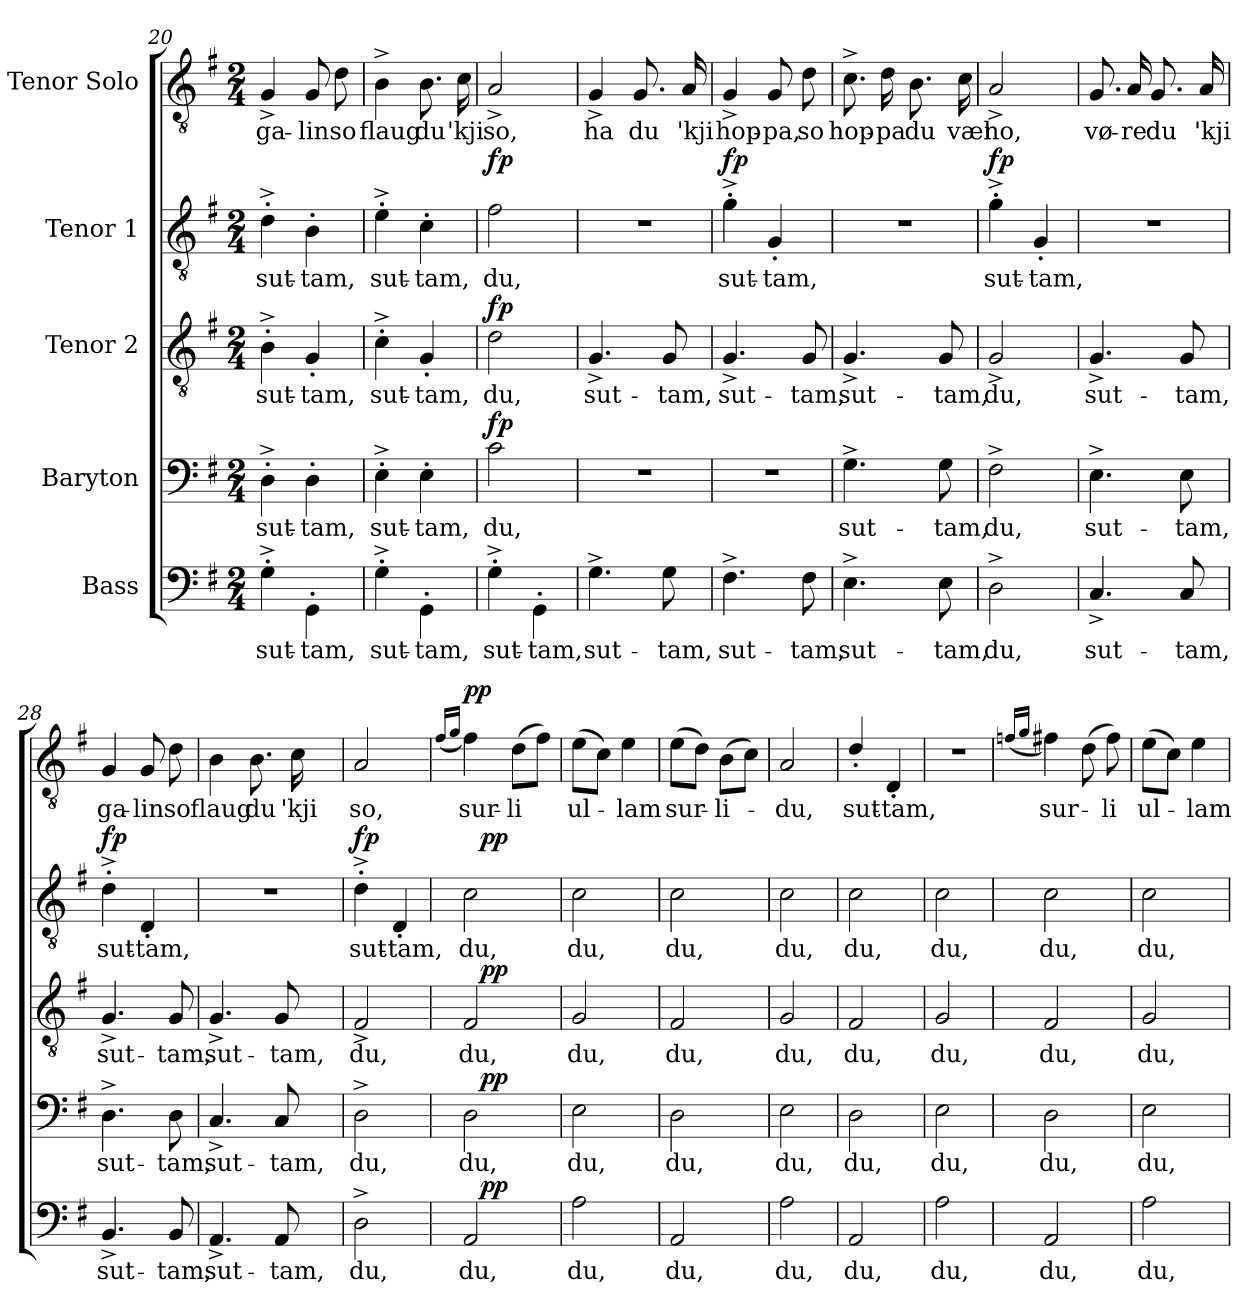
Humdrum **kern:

**kern	**text	**dynam	**kern	**text	**dynam	**kern	**text	**dynam	**kern	**text	**dynam	**kern	**text	**dynam
*part5	*part5	*part5	*part4	*part4	*part4	*part3	*part3	*part3	*part2	*part2	*part2	*part1	*part1	*part1
*staff5	*staff5	*staff5	*staff4	*staff4	*staff4	*staff3	*staff3	*staff3	*staff2	*staff2	*staff2	*staff1	*staff1	*staff1
*I"Bass	*	*	*I"Baryton	*	*	*I"Tenor 2	*	*	*I"Tenor 1	*	*	*I"Tenor Solo	*	*
*clefF4	*	*	*clefF4	*	*	*clefGv2	*	*	*clefGv2	*	*	*clefGv2	*	*
*k[f#]	*	*	*k[f#]	*	*	*k[f#]	*	*	*k[f#]	*	*	*k[f#]	*	*
*G:	*	*	*G:	*	*	*G:	*	*	*G:	*	*	*G:	*	*
*M2/4	*	*	*M2/4	*	*	*M2/4	*	*	*M2/4	*	*	*M2/4	*	*
=20	=20	=20	=20	=20	=20	=20	=20	=20	=20	=20	=20	=20	=20	=20
!	!LO:LY:b	!	!	!LO:LY:b	!	!	!LO:LY:b	!	!	!LO:LY:b	!	!	!LO:LY:b	!
4G'^\	sut-	.	4D'^\	sut-	.	4B'^\	sut-	.	4d'^\	sut-	.	4G^/	ga-	.
!	!LO:LY:b	!	!	!LO:LY:b	!	!	!LO:LY:b	!	!	!LO:LY:b	!	!	!LO:LY:b	!
4GG'\	-tam,	.	4D'\	-tam,	.	4G'/	-tam,	.	4B'\	-tam,	.	8G/	-lin	.
!	!	!	!	!	!	!	!	!	!	!	!	!	!LO:LY:b	!
.	.	.	.	.	.	.	.	.	.	.	.	8d\	so	.
=21	=21	=21	=21	=21	=21	=21	=21	=21	=21	=21	=21	=21	=21	=21
!	!LO:LY:b	!	!	!LO:LY:b	!	!	!LO:LY:b	!	!	!LO:LY:b	!	!	!LO:LY:b	!
4G'^\	sut-	.	4E'^\	sut-	.	4c'^\	sut-	.	4e'^\	sut-	.	4B^\	flaug	.
!	!LO:LY:b	!	!	!LO:LY:b	!	!	!LO:LY:b	!	!	!LO:LY:b	!	!	!LO:LY:b	!
4GG'\	-tam,	.	4E'\	-tam,	.	4G'/	-tam,	.	4c'\	-tam,	.	8.B\	du	.
!	!	!	!	!	!	!	!	!	!	!	!	!	!LO:LY:b	!
.	.	.	.	.	.	.	.	.	.	.	.	16c\	'kji	.
=22	=22	=22	=22	=22	=22	=22	=22	=22	=22	=22	=22	=22	=22	=22
!	!LO:LY:b	!	!	!LO:LY:b	!LO:DY:a	!	!LO:LY:b	!LO:DY:a	!	!LO:LY:b	!LO:DY:a	!	!LO:LY:b	!
4G'^\	sut-	.	2c\	du,	fp	2d\	du,	fp	2f#\	du,	fp	2A^/	so,	.
!	!LO:LY:b	!	!	!	!	!	!	!	!	!	!	!	!	!
4GG'\	-tam,	.	.	.	.	.	.	.	.	.	.	.	.	.
!!LO:PB:g=z
=23	=23	=23	=23	=23	=23	=23	=23	=23	=23	=23	=23	=23	=23	=23
!	!LO:LY:b	!	!	!	!	!	!LO:LY:b	!	!	!	!	!	!LO:LY:b	!
4.G^\	sut-	.	2r	.	.	4.G^/	sut-	.	2r	.	.	4G^/	ha	.
!	!	!	!	!	!	!	!	!	!	!	!	!	!LO:LY:b	!
.	.	.	.	.	.	.	.	.	.	.	.	8.G/	du	.
!	!LO:LY:b	!	!	!	!	!	!LO:LY:b	!	!	!	!	!	!	!
8G\	-tam,	.	.	.	.	8G/	-tam,	.	.	.	.	.	.	.
!	!	!	!	!	!	!	!	!	!	!	!	!	!LO:LY:b	!
.	.	.	.	.	.	.	.	.	.	.	.	16A/	'kji	.
=24	=24	=24	=24	=24	=24	=24	=24	=24	=24	=24	=24	=24	=24	=24
!	!LO:LY:b	!	!	!	!	!	!LO:LY:b	!	!	!LO:LY:b	!LO:DY:a	!	!LO:LY:b	!
4.F#^\	sut-	.	2r	.	.	4.G^/	sut-	.	4g'^\	sut-	fp	4G^/	hop-	.
!	!	!	!	!	!	!	!	!	!	!LO:LY:b	!	!	!LO:LY:b	!
.	.	.	.	.	.	.	.	.	4G'/	-tam,	.	8G/	-pa,	.
!	!LO:LY:b	!	!	!	!	!	!LO:LY:b	!	!	!	!	!	!LO:LY:b	!
8F#\	-tam,	.	.	.	.	8G/	-tam,	.	.	.	.	8d\	so	.
=25	=25	=25	=25	=25	=25	=25	=25	=25	=25	=25	=25	=25	=25	=25
!	!LO:LY:b	!	!	!LO:LY:b	!	!	!LO:LY:b	!	!	!	!	!	!LO:LY:b	!
4.E^\	sut-	.	4.G^\	sut-	.	4.G^/	sut-	.	2r	.	.	8.c^\	hop-	.
!	!	!	!	!	!	!	!	!	!	!	!	!	!LO:LY:b	!
.	.	.	.	.	.	.	.	.	.	.	.	16d\	-pa	.
!	!	!	!	!	!	!	!	!	!	!	!	!	!LO:LY:b	!
.	.	.	.	.	.	.	.	.	.	.	.	8.B\	du	.
!	!LO:LY:b	!	!	!LO:LY:b	!	!	!LO:LY:b	!	!	!	!	!	!	!
8E\	-tam,	.	8G\	-tam,	.	8G/	-tam,	.	.	.	.	.	.	.
!	!	!	!	!	!	!	!	!	!	!	!	!	!LO:LY:b	!
.	.	.	.	.	.	.	.	.	.	.	.	16c\	væl	.
=26	=26	=26	=26	=26	=26	=26	=26	=26	=26	=26	=26	=26	=26	=26
!	!LO:LY:b	!	!	!LO:LY:b	!	!	!LO:LY:b	!	!	!LO:LY:b	!LO:DY:a	!	!LO:LY:b	!
2D^\	du,	.	2F#^\	du,	.	2G^/	du,	.	4g'^\	sut-	fp	2A^/	no,	.
!	!	!	!	!	!	!	!	!	!	!LO:LY:b	!	!	!	!
.	.	.	.	.	.	.	.	.	4G'/	-tam,	.	.	.	.
=27	=27	=27	=27	=27	=27	=27	=27	=27	=27	=27	=27	=27	=27	=27
!	!LO:LY:b	!	!	!LO:LY:b	!	!	!LO:LY:b	!	!	!	!	!	!LO:LY:b	!
4.C^/	sut-	.	4.E^\	sut-	.	4.G^/	sut-	.	2r	.	.	8.G/	vø-	.
!	!	!	!	!	!	!	!	!	!	!	!	!	!LO:LY:b	!
.	.	.	.	.	.	.	.	.	.	.	.	16A/	-re	.
!	!	!	!	!	!	!	!	!	!	!	!	!	!LO:LY:b	!
.	.	.	.	.	.	.	.	.	.	.	.	8.G/	du	.
!	!LO:LY:b	!	!	!LO:LY:b	!	!	!LO:LY:b	!	!	!	!	!	!	!
8C/	-tam,	.	8E\	-tam,	.	8G/	-tam,	.	.	.	.	.	.	.
!	!	!	!	!	!	!	!	!	!	!	!	!	!LO:LY:b	!
.	.	.	.	.	.	.	.	.	.	.	.	16A/	'kji	.
=28	=28	=28	=28	=28	=28	=28	=28	=28	=28	=28	=28	=28	=28	=28
!	!LO:LY:b	!	!	!LO:LY:b	!	!	!LO:LY:b	!	!	!LO:LY:b	!LO:DY:a	!	!LO:LY:b	!
4.BB^/	sut-	.	4.D^\	sut-	.	4.G^/	sut-	.	4d'^\	sut-	fp	4G/	ga-	.
!	!	!	!	!	!	!	!	!	!	!LO:LY:b	!	!	!LO:LY:b	!
.	.	.	.	.	.	.	.	.	4D'/	-tam,	.	8G/	-lin	.
!	!LO:LY:b	!	!	!LO:LY:b	!	!	!LO:LY:b	!	!	!	!	!	!LO:LY:b	!
8BB/	-tam,	.	8D\	-tam,	.	8G/	-tam,	.	.	.	.	8d\	so	.
=29	=29	=29	=29	=29	=29	=29	=29	=29	=29	=29	=29	=29	=29	=29
!	!LO:LY:b	!	!	!LO:LY:b	!	!	!LO:LY:b	!	!	!	!	!	!LO:LY:b	!
4.AA^/	sut-	.	4.C^/	sut-	.	4.G^/	sut-	.	2r	.	.	4B\	flaug	.
!	!	!	!	!	!	!	!	!	!	!	!	!	!LO:LY:b	!
.	.	.	.	.	.	.	.	.	.	.	.	8.B\	du	.
!	!LO:LY:b	!	!	!LO:LY:b	!	!	!LO:LY:b	!	!	!	!	!	!	!
8AA/	-tam,	.	8C/	-tam,	.	8G/	-tam,	.	.	.	.	.	.	.
!	!	!	!	!	!	!	!	!	!	!	!	!	!LO:LY:b	!
.	.	.	.	.	.	.	.	.	.	.	.	16c\	'kji	.
=30	=30	=30	=30	=30	=30	=30	=30	=30	=30	=30	=30	=30	=30	=30
!	!LO:LY:b	!	!	!LO:LY:b	!	!	!LO:LY:b	!	!	!LO:LY:b	!LO:DY:a	!	!LO:LY:b	!
2D^\	du,	.	2D^\	du,	.	2F#^/	du,	.	4d'^\	sut-	fp	2A/	so,	.
!	!	!	!	!	!	!	!	!	!	!LO:LY:b	!	!	!	!
.	.	.	.	.	.	.	.	.	4D'/	-tam,	.	.	.	.
=31	=31	=31	=31	=31	=31	=31	=31	=31	=31	=31	=31	=31	=31	=31
.	.	.	.	.	.	.	.	.	.	.	.	(<16qf#/LL	.	.
.	.	.	.	.	.	.	.	.	.	.	.	16qg/JJ	.	.
!	!LO:LY:b	!	!	!LO:LY:b	!	!	!LO:LY:b	!	!	!LO:LY:b	!	!	!LO:LY:b	!LO:DY:a
*^	*	*	*^	*	*	*^	*	*	*^	*	*	*	*	*
2AA/	16ryy	du,	.	2D\	16ryy	du,	.	2F#/	16ryy	du,	.	2c\	16ryy	du,	.	4f#\)	sur-	pp
!	!	!	!LO:DY:a	!	!	!	!LO:DY:a	!	!	!	!LO:DY:a	!	!	!	!LO:DY:a	!	!	!
.	4..ryy	.	pp	.	4..ryy	.	pp	.	4..ryy	.	pp	.	4..ryy	.	pp	.	.	.
!	!	!	!	!	!	!	!	!	!	!	!	!	!	!	!	!	!LO:LY:b	!
.	.	.	.	.	.	.	.	.	.	.	.	.	.	.	.	(>8d\L	-li	.
.	.	.	.	.	.	.	.	.	.	.	.	.	.	.	.	8f#\J)	.	.
=32	=32	=32	=32	=32	=32	=32	=32	=32	=32	=32	=32	=32	=32	=32	=32	=32	=32	=32
!	!	!LO:LY:b	!	!	!	!LO:LY:b	!	!	!	!LO:LY:b	!	!	!	!LO:LY:b	!	!	!LO:LY:b	!
*v	*v	*	*	*	*	*	*	*v	*v	*	*	*v	*v	*	*	*	*	*
*	*	*	*v	*v	*	*	*	*	*	*	*	*	*	*	*
2A\	du,	.	2E\	du,	.	2G/	du,	.	2c\	du,	.	(>8e\L	ul-	.
.	.	.	.	.	.	.	.	.	.	.	.	8c\J)	.	.
!	!	!	!	!	!	!	!	!	!	!	!	!	!LO:LY:b	!
.	.	.	.	.	.	.	.	.	.	.	.	4e\	-lam	.
=33	=33	=33	=33	=33	=33	=33	=33	=33	=33	=33	=33	=33	=33	=33
!	!LO:LY:b	!	!	!LO:LY:b	!	!	!LO:LY:b	!	!	!LO:LY:b	!	!	!LO:LY:b	!
2AA/	du,	.	2D\	du,	.	2F#/	du,	.	2c\	du,	.	(>8e\L	sur-	.
.	.	.	.	.	.	.	.	.	.	.	.	8d\J)	.	.
!	!	!	!	!	!	!	!	!	!	!	!	!	!LO:LY:b	!
.	.	.	.	.	.	.	.	.	.	.	.	(>8B\L	-li-	.
.	.	.	.	.	.	.	.	.	.	.	.	8c\J)	.	.
!!LO:LB:g=z
=34	=34	=34	=34	=34	=34	=34	=34	=34	=34	=34	=34	=34	=34	=34
!	!LO:LY:b	!	!	!LO:LY:b	!	!	!LO:LY:b	!	!	!LO:LY:b	!	!	!LO:LY:b	!
2A\	du,	.	2E\	du,	.	2G/	du,	.	2c\	du,	.	2A/	-du,	.
=35	=35	=35	=35	=35	=35	=35	=35	=35	=35	=35	=35	=35	=35	=35
!	!LO:LY:b	!	!	!LO:LY:b	!	!	!LO:LY:b	!	!	!LO:LY:b	!	!	!LO:LY:b	!
2AA/	du,	.	2D\	du,	.	2F#/	du,	.	2c\	du,	.	4d'/	sut-	.
!	!	!	!	!	!	!	!	!	!	!	!	!	!LO:LY:b	!
.	.	.	.	.	.	.	.	.	.	.	.	4D'/	-tam,	.
=36	=36	=36	=36	=36	=36	=36	=36	=36	=36	=36	=36	=36	=36	=36
!	!LO:LY:b	!	!	!LO:LY:b	!	!	!LO:LY:b	!	!	!LO:LY:b	!	!	!	!
2A\	du,	.	2E\	du,	.	2G/	du,	.	2c\	du,	.	2r	.	.
=37	=37	=37	=37	=37	=37	=37	=37	=37	=37	=37	=37	=37	=37	=37
.	.	.	.	.	.	.	.	.	.	.	.	(<16qfn/LL	.	.
.	.	.	.	.	.	.	.	.	.	.	.	16qg/JJ	.	.
!	!LO:LY:b	!	!	!LO:LY:b	!	!	!LO:LY:b	!	!	!LO:LY:b	!	!	!LO:LY:b	!
2AA/	du,	.	2D\	du,	.	2F#/	du,	.	2c\	du,	.	4f#X\)	sur-	.
.	.	.	.	.	.	.	.	.	.	.	.	(>8d\	.	.
!	!	!	!	!	!	!	!	!	!	!	!	!	!LO:LY:b	!
.	.	.	.	.	.	.	.	.	.	.	.	8f#\)	-li	.
=38	=38	=38	=38	=38	=38	=38	=38	=38	=38	=38	=38	=38	=38	=38
!	!LO:LY:b	!	!	!LO:LY:b	!	!	!LO:LY:b	!	!	!LO:LY:b	!	!	!LO:LY:b	!
2A\	du,	.	2E\	du,	.	2G/	du,	.	2c\	du,	.	(>8e\L	ul-	.
.	.	.	.	.	.	.	.	.	.	.	.	8c\J)	.	.
!	!	!	!	!	!	!	!	!	!	!	!	!	!LO:LY:b	!
.	.	.	.	.	.	.	.	.	.	.	.	4e\	-lam	.
=	=	=	=	=	=	=	=	=	=	=	=	=	=	=
*-	*-	*-	*-	*-	*-	*-	*-	*-	*-	*-	*-	*-	*-	*-
